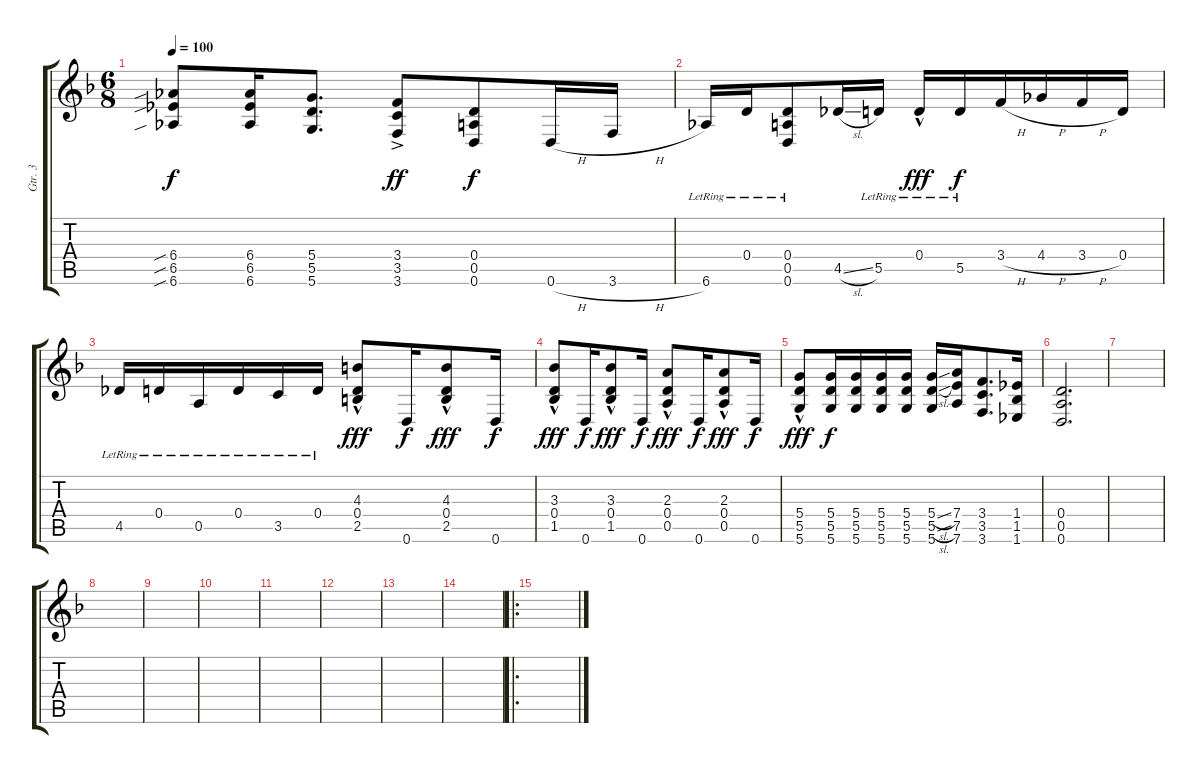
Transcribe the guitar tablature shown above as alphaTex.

\track ("Gtr. 3" "Gtr. 3") {instrument distortionguitar}
\staff {score tabs}
\tuning (E4 B3 G3 D3 A2 D2) {hide}
\ts (6 8)
\tempo 100
\clef g2
\ks f
(6.4{sib} 6.5{sib} 6.6{sib}).8{dy f} (6.4 6.5 6.6).16 (5.4 5.5 5.6).8{d} (3.4{ac} 3.5{ac} 3.6{ac}).8{dy ff} (0.4 0.5 0.6).8{dy f} 0.6{h}.16 3.6{h}.16 |
6.6{lr}.16 0.4{lr}.16 (0.4{lr} 0.5{lr} 0.6{lr}).8 4.5{sl}.16 5.5{lr}.16 0.4{hac lr}.16{dy fff} 5.5{lr}.16{dy f} 3.4{h}.16 4.4{h}.16 3.4{h}.16 0.4.16 |
4.5{lr}.16 0.4{lr}.16 0.5{lr}.16 0.4{lr}.16 3.5{lr}.16 0.4{lr}.16 (4.3{hac} 0.4 2.5{hac}).8{dy fff} 0.6.16{dy f} (4.3{hac} 0.4 2.5{hac}).8{dy fff} 0.6.16{dy f} |
(3.3{hac} 0.4 1.5{hac}).8{dy fff} 0.6.16{dy f} (3.3{hac} 0.4 1.5{hac}).8{dy fff} 0.6.16{dy f} (2.3{hac} 0.4 0.5{hac}).8{dy fff} 0.6.16{dy f} (2.3{hac} 0.4 0.5{hac}).8{dy fff} 0.6.16{dy f} |
(5.4{hac} 5.5{hac} 5.6{hac}).8{dy fff} (5.4 5.5 5.6).16{dy f} (5.4 5.5 5.6).16 (5.4 5.5 5.6).16 (5.4 5.5 5.6).16 (5.4{sl} 5.5{sl} 5.6).16 (7.4 7.5 7.6).16 (3.4 3.5 3.6).8{d} (1.4 1.5 1.6).16 |
(0.4 0.5 0.6).2{d} |
|
|
|
|
|
|
|
|
\ro
